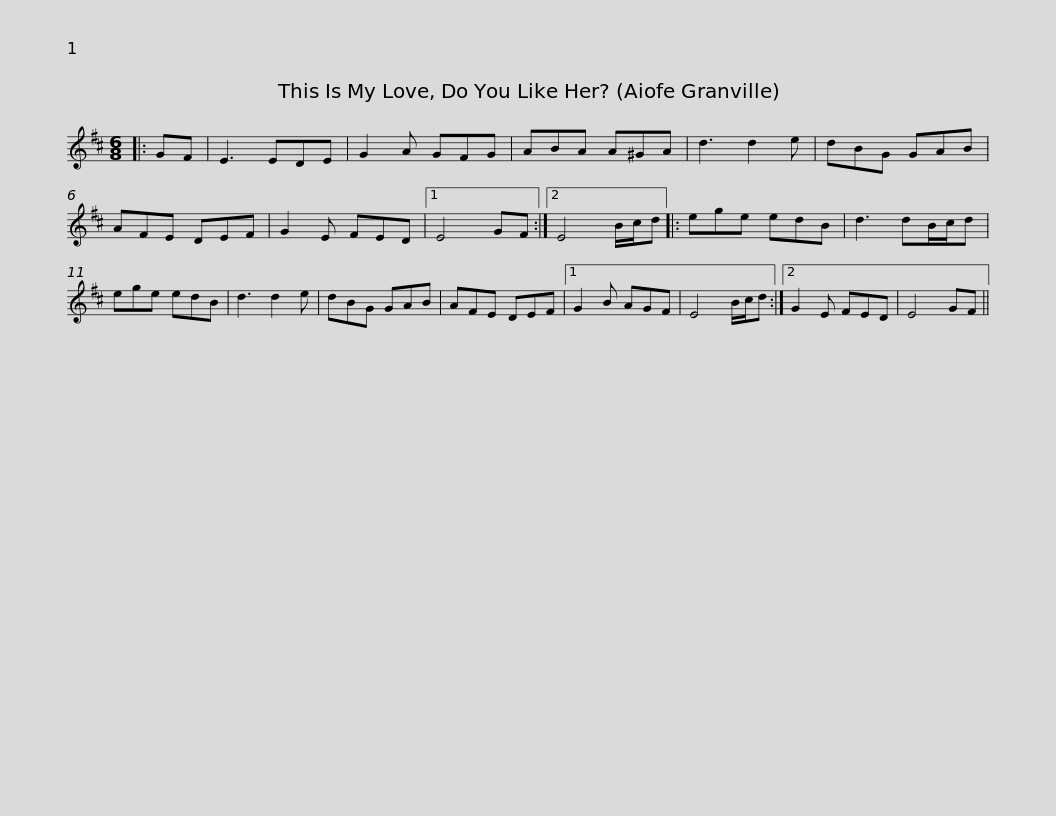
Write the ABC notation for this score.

X:1
L:1/8
M:6/8
I:linebreak $
K:D
V:1 treble
V:1
|: GF | E3 EDE | G2 A GFG | ABA A^GA | d3 d2 e | %5
 dBG GAB | AFE DEF | G2 E FED |1$ E4 GF :|2 E4 B/c/d |: %10
 ege edB | d3 dB/c/d | ege edB | d3 d2 e | dBG GAB | %15
 AFE DEF |1$ G2 B AGF | E4 B/c/d :|2 G2 E FED | E4 GF || %20
